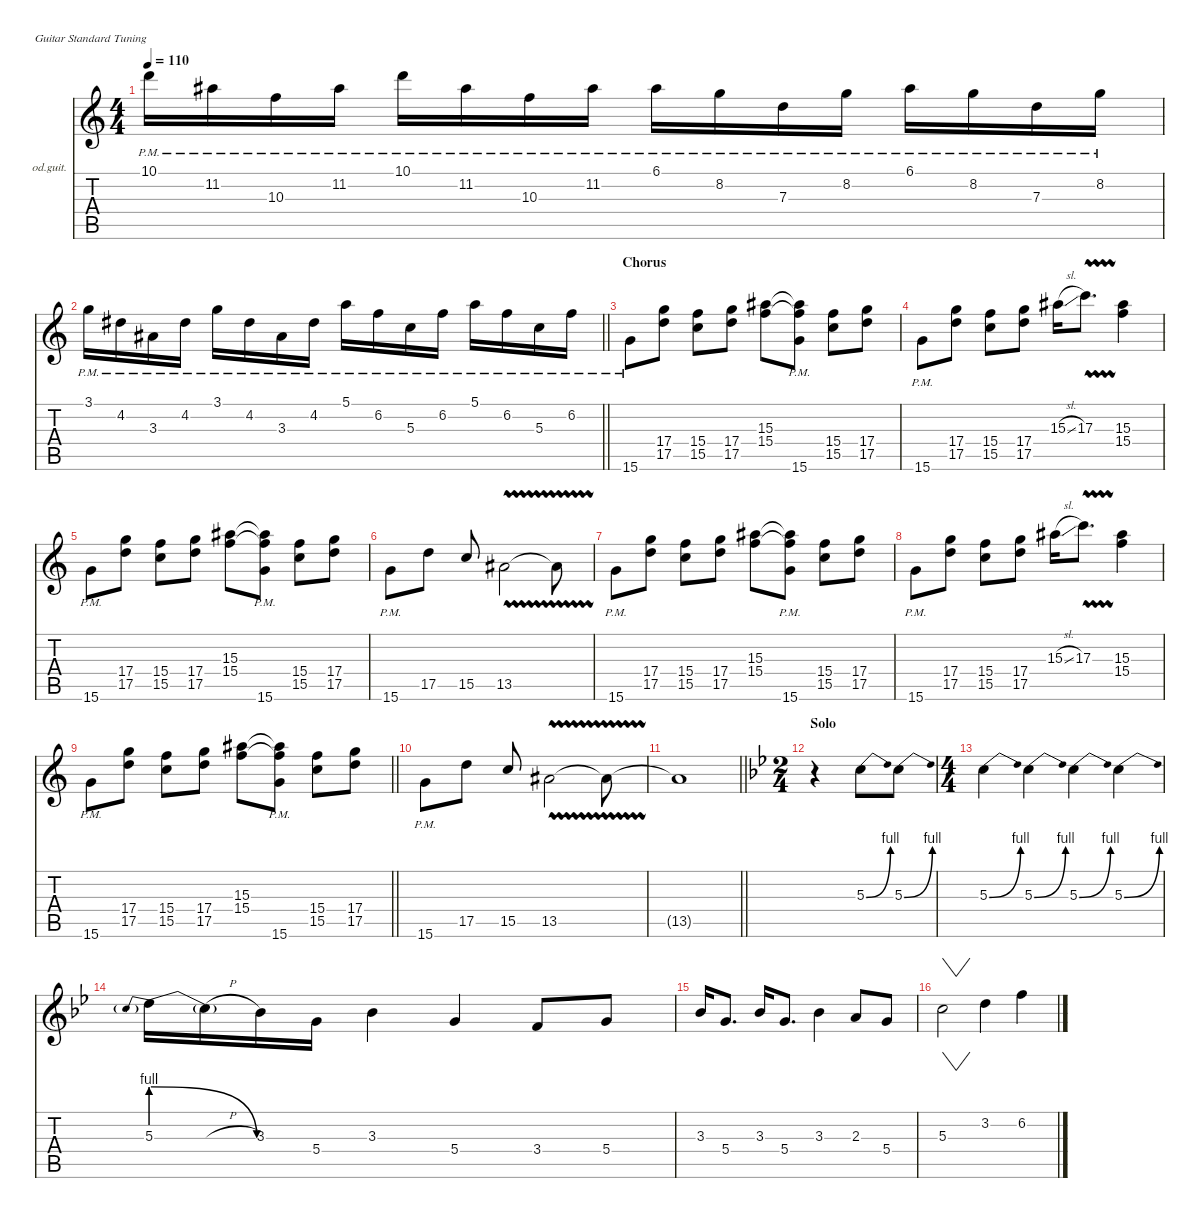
\defaultSystemsLayout 4
\hideDynamics
\bracketExtendMode nobrackets
\firstSystemTrackNameOrientation horizontal
\otherSystemsTrackNameOrientation horizontal
\track ("Gitar 1" "od.guit.") {instrument overdrivenguitar}
\staff {score tabs}
\tuning (E4 B3 G3 D3 A2 E2)
\ts (4 4)
\tempo 110
\clef g2
\ks c
10.1{pm}.16{dy f} 11.2{pm}.16 10.3{pm}.16 11.2{pm}.16 10.1{pm}.16 11.2{pm}.16 10.3{pm}.16 11.2{pm}.16 6.1{pm}.16 8.2{pm}.16 7.3{pm}.16 8.2{pm}.16 6.1{pm}.16 8.2{pm}.16 7.3{pm}.16 8.2{pm}.16 |
\barLineRight lightlight
3.1{pm}.16 4.2{pm}.16 3.3{pm}.16 4.2{pm}.16 3.1{pm}.16 4.2{pm}.16 3.3{pm}.16 4.2{pm}.16 5.1{pm}.16 6.2{pm}.16 5.3{pm}.16 6.2{pm}.16 5.1{pm}.16 6.2{pm}.16 5.3{pm}.16 6.2{pm}.16 |
\section ("" "Chorus")
15.6{pm}.8 (17.4 17.5).8 (15.4 15.5).8 (17.4 17.5).8 (15.3 15.4).8 (15.6{pm} 15.3{t} 15.4{t}).8 (15.4 15.5).8 (17.4 17.5).8 |
15.6{pm}.8 (17.4 17.5).8 (15.4 15.5).8 (17.4 17.5).8 15.3{sl}.16 17.3{vw}.8{d} (15.3 15.4).4 |
15.6{pm}.8 (17.4 17.5).8 (15.4 15.5).8 (17.4 17.5).8 (15.3 15.4).8 (15.6{pm} 15.3{t} 15.4{t}).8 (15.4 15.5).8 (17.4 17.5).8 |
15.6{pm}.8 17.5.8 15.5.8 13.5{vw}.2{beam invert} 13.5{t}.8{beam invert} |
15.6{pm}.8 (17.4 17.5).8 (15.4 15.5).8 (17.4 17.5).8 (15.3 15.4).8 (15.6{pm} 15.3{t} 15.4{t}).8 (15.4 15.5).8 (17.4 17.5).8 |
15.6{pm}.8 (17.4 17.5).8 (15.4 15.5).8 (17.4 17.5).8 15.3{sl}.16 17.3{vw}.8{d} (15.3 15.4).4 |
\barLineRight lightlight
15.6{pm}.8 (17.4 17.5).8 (15.4 15.5).8 (17.4 17.5).8 (15.3 15.4).8 (15.6{pm} 15.3{t} 15.4{t}).8 (15.4 15.5).8 (17.4 17.5).8 |
15.6{pm}.8 17.5.8 15.5.8 13.5{vw}.2{beam invert} 13.5{t}.8{beam invert} |
\barLineRight lightlight
13.5{t}.1{beam invert} |
\ts (2 4)
\beaming (8 2 2 2 2)
\section ("" "Solo")
\ks bb
r.4 5.3{be (bend 0 0 9.999999599999999 4)}.8 5.3{be (bend 0 0 9.999999599999999 4)}.8 |
\ts (4 4)
\beaming (8 2 2 2 2)
5.3{be (bend 0 0 9.999999599999999 4)}.4 5.3{be (bend 0 0 9.999999599999999 4)}.4 5.3{be (bend 0 0 9.999999599999999 4)}.4 5.3{be (bend 0 0 9.999999599999999 4)}.4 |
5.3{be (prebendrelease 0 4 60 0)}.16 5.3{h t}.16 3.3.16 5.4.16 3.3.4 5.4.4 3.4.8 5.4.8 |
3.3.16 5.4.8{d} 3.3.16 5.4.8{d} 3.3.4 2.3.8 5.4.8 |
5.3.2{vw} 3.2.4 6.2.4
